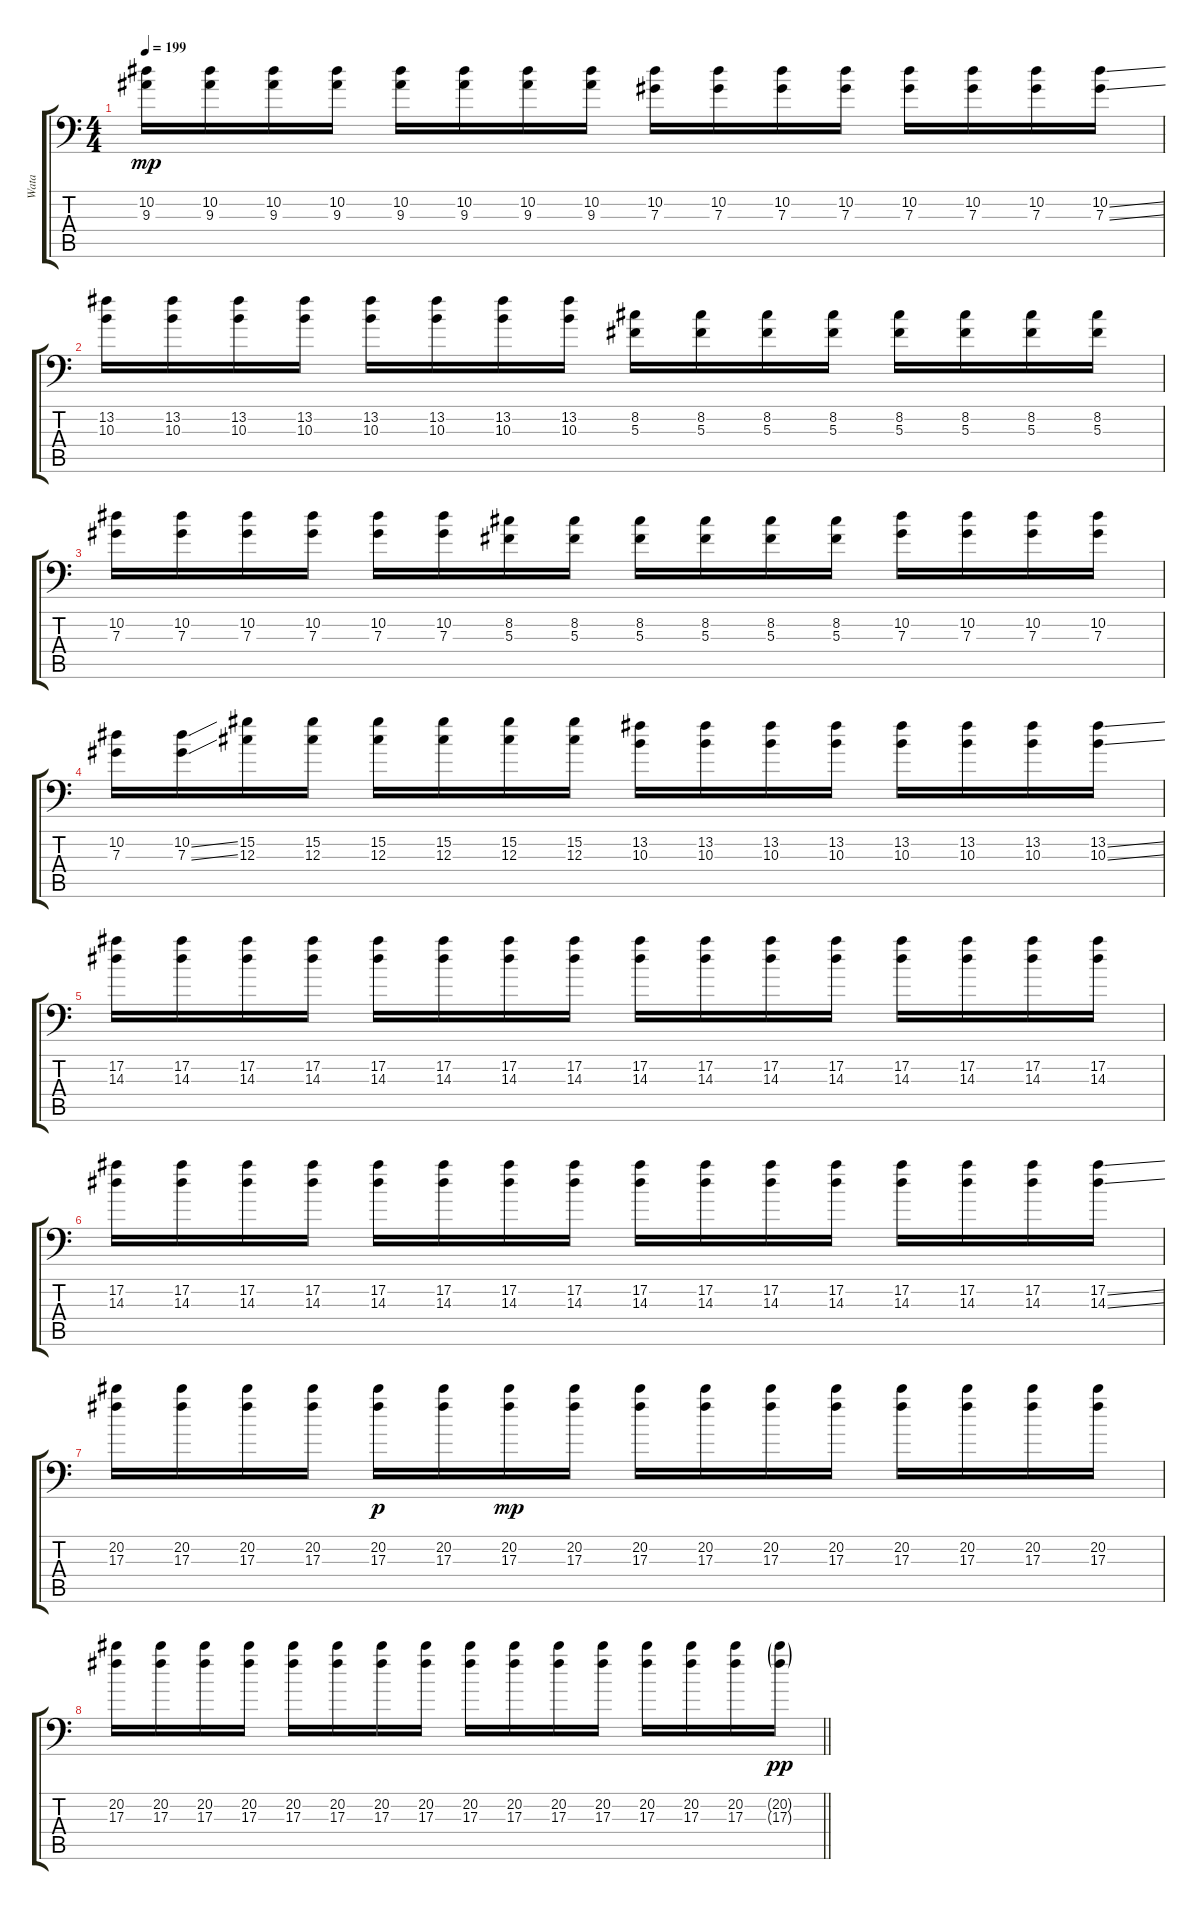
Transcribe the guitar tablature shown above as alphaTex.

\track ("Wata" "Wata") {instrument distortionguitar}
\staff {score tabs}
\tuning (Bb3 F3 Db3 Ab2 Eb2 Bb1) {hide}
\ts (4 4)
\tempo 199
\clef f4
\ks c
(10.2 9.3).16{dy mp} (10.2 9.3).16 (10.2 9.3).16 (10.2 9.3).16 (10.2 9.3).16 (10.2 9.3).16 (10.2 9.3).16 (10.2 9.3).16 (10.2 7.3).16 (10.2 7.3).16 (10.2 7.3).16 (10.2 7.3).16 (10.2 7.3).16 (10.2 7.3).16 (10.2 7.3).16 (10.2{ss} 7.3{ss}).16 |
(13.2 10.3).16 (13.2 10.3).16 (13.2 10.3).16 (13.2 10.3).16 (13.2 10.3).16 (13.2 10.3).16 (13.2 10.3).16 (13.2 10.3).16 (8.2 5.3).16 (8.2 5.3).16 (8.2 5.3).16 (8.2 5.3).16 (8.2 5.3).16 (8.2 5.3).16 (8.2 5.3).16 (8.2 5.3).16 |
(10.2 7.3).16 (10.2 7.3).16 (10.2 7.3).16 (10.2 7.3).16 (10.2 7.3).16 (10.2 7.3).16 (8.2 5.3).16 (8.2 5.3).16 (8.2 5.3).16 (8.2 5.3).16 (8.2 5.3).16 (8.2 5.3).16 (10.2 7.3).16 (10.2 7.3).16 (10.2 7.3).16 (10.2 7.3).16 |
(10.2 7.3).16 (10.2{ss} 7.3{ss}).16 (15.2 12.3).16 (15.2 12.3).16 (15.2 12.3).16 (15.2 12.3).16 (15.2 12.3).16 (15.2 12.3).16 (13.2 10.3).16 (13.2 10.3).16 (13.2 10.3).16 (13.2 10.3).16 (13.2 10.3).16 (13.2 10.3).16 (13.2 10.3).16 (13.2{ss} 10.3{ss}).16 |
(17.2 14.3).16 (17.2 14.3).16 (17.2 14.3).16 (17.2 14.3).16 (17.2 14.3).16 (17.2 14.3).16 (17.2 14.3).16 (17.2 14.3).16 (17.2 14.3).16 (17.2 14.3).16 (17.2 14.3).16 (17.2 14.3).16 (17.2 14.3).16 (17.2 14.3).16 (17.2 14.3).16 (17.2 14.3).16 |
(17.2 14.3).16 (17.2 14.3).16 (17.2 14.3).16 (17.2 14.3).16 (17.2 14.3).16 (17.2 14.3).16 (17.2 14.3).16 (17.2 14.3).16 (17.2 14.3).16 (17.2 14.3).16 (17.2 14.3).16 (17.2 14.3).16 (17.2 14.3).16 (17.2 14.3).16 (17.2 14.3).16 (17.2{ss} 14.3{ss}).16 |
(20.2 17.3).16 (20.2 17.3).16 (20.2 17.3).16 (20.2 17.3).16 (20.2 17.3).16{dy p} (20.2 17.3).16 (20.2 17.3).16{dy mp} (20.2 17.3).16 (20.2 17.3).16 (20.2 17.3).16 (20.2 17.3).16 (20.2 17.3).16 (20.2 17.3).16 (20.2 17.3).16 (20.2 17.3).16 (20.2 17.3).16 |
\barLineRight lightlight
(20.2 17.3).16 (20.2 17.3).16 (20.2 17.3).16 (20.2 17.3).16 (20.2 17.3).16 (20.2 17.3).16 (20.2 17.3).16 (20.2 17.3).16 (20.2 17.3).16 (20.2 17.3).16 (20.2 17.3).16 (20.2 17.3).16 (20.2 17.3).16 (20.2 17.3).16 (20.2 17.3).16 (20.2{g} 17.3{g}).16{dy pp}
